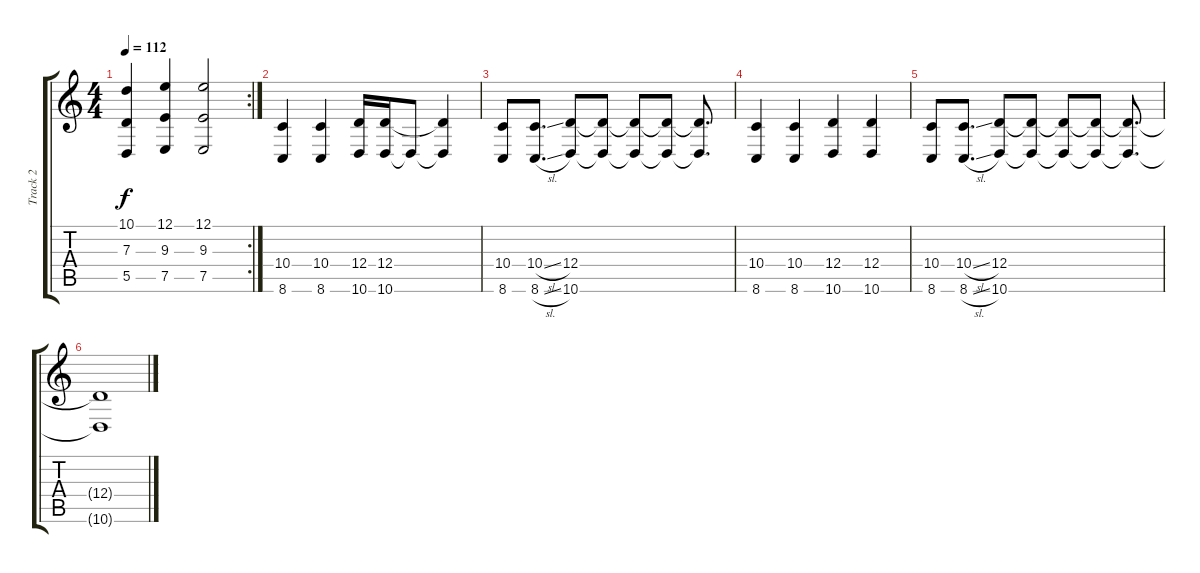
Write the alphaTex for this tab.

\track ("Track 2" "Track 2") {instrument sopranosax}
\staff {score tabs}
\tuning (E4 B3 G3 D3 A2 E2) {hide}
\rc 2
\ts (4 4)
\tempo 112
\clef g2
\ks c
(10.1 7.3 5.5).4{dy f} (12.1 9.3 7.5).4 (12.1 9.3 7.5).2 |
(10.4 8.6).4 (10.4 8.6).4 (12.4 10.6).16 (12.4 10.6).16 10.6{t}.8 (12.4{t} 10.6{t}).4 |
(10.4 8.6).8 (10.4{sl} 8.6{sl}).8{d} (12.4 10.6).8 (12.4{t} 10.6{t}).8 (12.4{t} 10.6{t}).8 (12.4{t} 10.6{t}).8 (12.4{t} 10.6{t}).8{d} |
(10.4 8.6).4 (10.4 8.6).4 (12.4 10.6).4 (12.4 10.6).4 |
(10.4 8.6).8 (10.4{sl} 8.6{sl}).8{d} (12.4 10.6).8 (12.4{t} 10.6{t}).8 (12.4{t} 10.6{t}).8 (12.4{t} 10.6{t}).8 (12.4{t} 10.6{t}).8{d} |
(12.4{t} 10.6{t}).1
